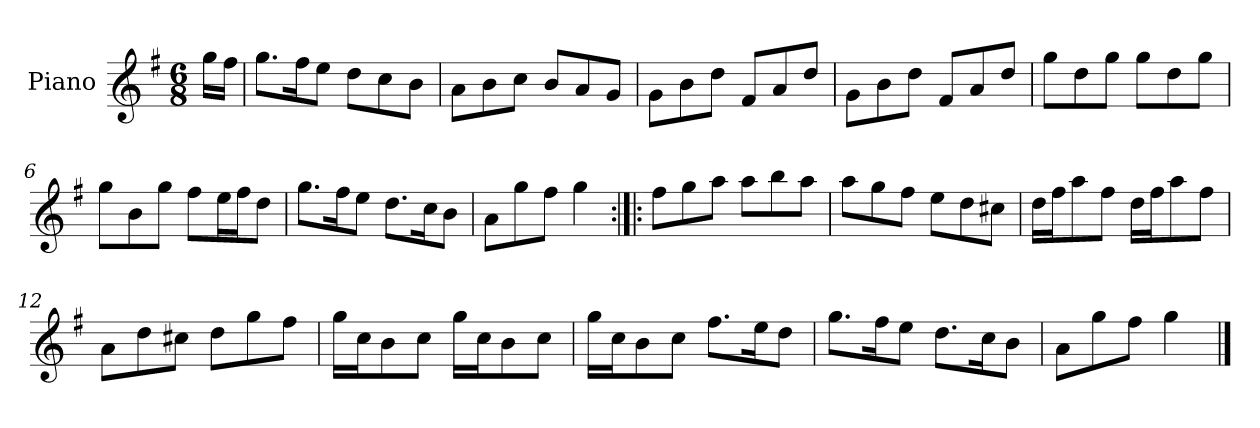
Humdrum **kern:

**kern
*part1
*staff1
*I"Piano
*I'Pno.
*clefG2
*k[f#]
*M6/8
=
16gg\LL
16ff#\JJ
=1
8.gg\L
16ff#\K
8ee\J
8dd\L
8cc\
8b\J
=2
8a\L
8b\
8cc\J
8b/L
8a/
8g/J
=3
8g\L
8b\
8dd\J
8f#/L
8a/
8dd/J
=4
8g\L
8b\
8dd\J
8f#/L
8a/
8dd/J
=5
8gg\L
8dd\
8gg\J
8gg\L
8dd\
8gg\J
=6
8gg\L
8b\
8gg\J
8ff#\L
16ee\L
16ff#\J
8dd\J
!!LO:LB:g=z
=7
8.gg\L
16ff#\K
8ee\J
8.dd\L
16cc\K
8b\J
=8
8a\L
8gg\
8ff#\J
4gg\
=9:|!|:
8ff#\L
8gg\
8aa\J
8aa\L
8bb\
8aa\J
=10
8aa\L
8gg\
8ff#\J
8ee\L
8dd\
8cc#X\J
=11
16dd\LL
16ff#\J
8aa\
8ff#\J
16dd\LL
16ff#\J
8aa\
8ff#\J
=12
8a\L
8dd\
8cc#X\J
8dd\L
8gg\
8ff#\J
!!LO:LB:g=z
=13
16gg\LL
16cc\J
8b\
8cc\J
16gg\LL
16cc\J
8b\
8cc\J
=14
16gg\LL
16cc\J
8b\
8cc\J
8.ff#\L
16ee\K
8dd\J
=15
8.gg\L
16ff#\K
8ee\J
8.dd\L
16cc\K
8b\J
=16
8a\L
8gg\
8ff#\J
4gg\
==
*-
